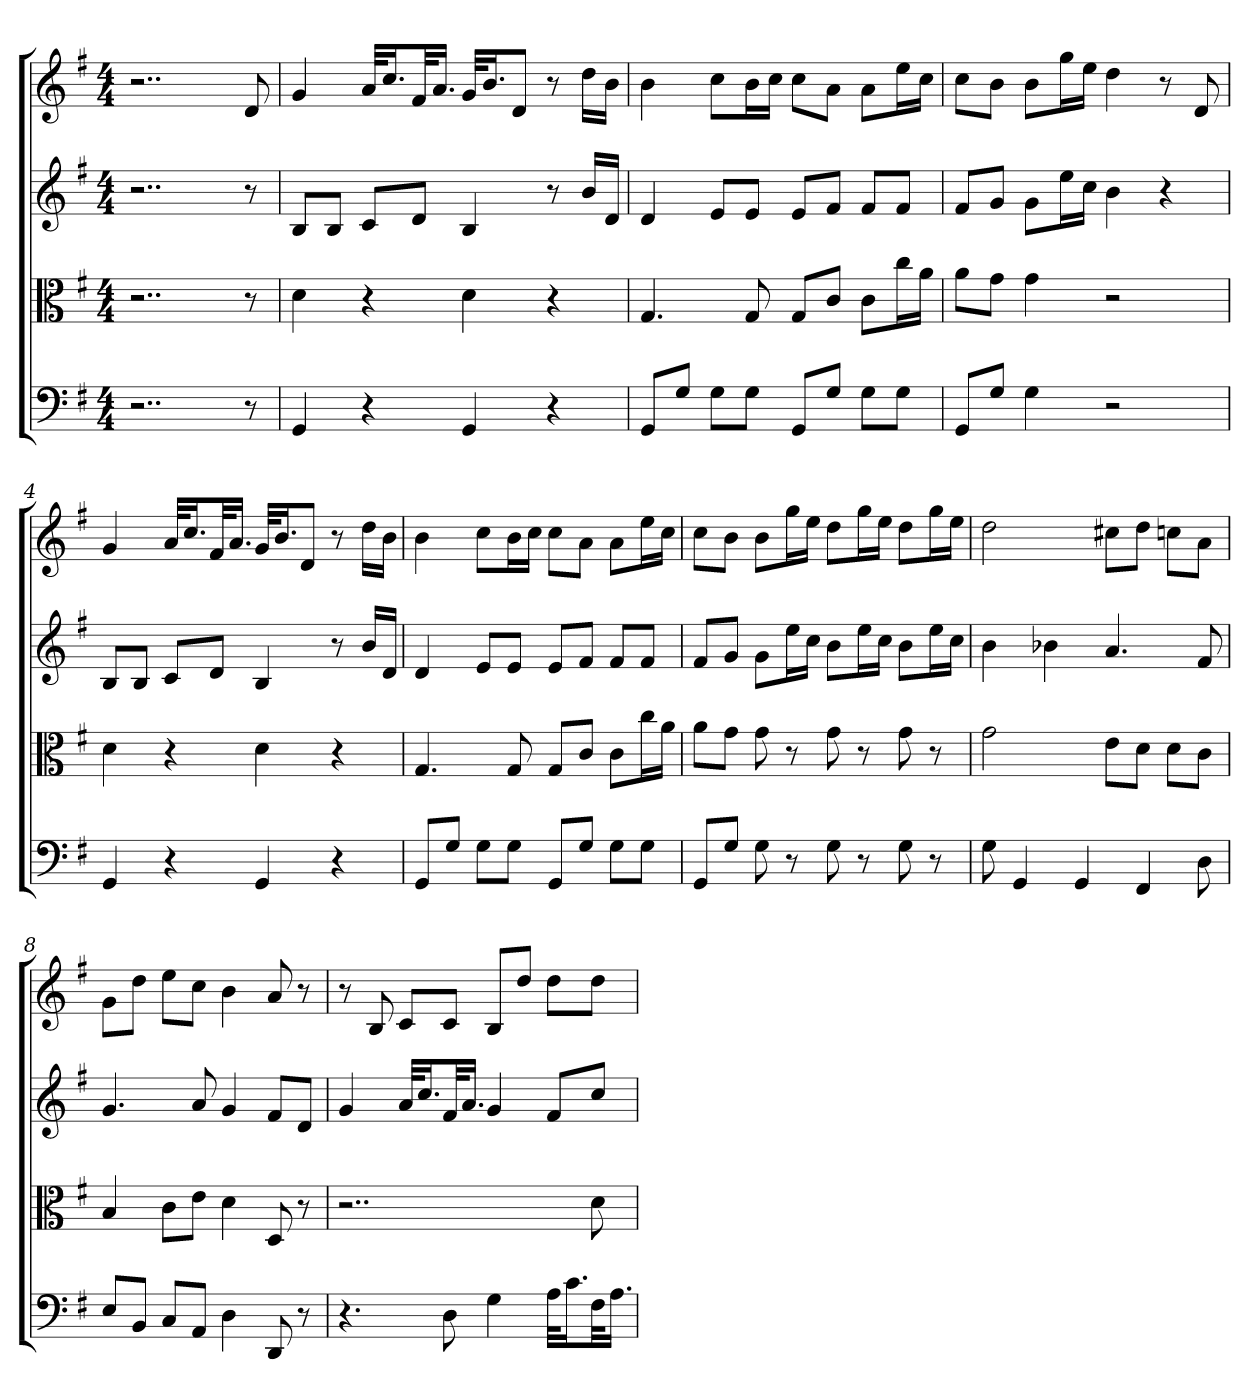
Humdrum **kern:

**kern	**kern	**kern	**kern
*part4	*part3	*part2	*part1
*staff4	*staff3	*staff2	*staff1
*clefF4	*clefC3	*	*
*k[f#]	*k[f#]	*k[f#]	*k[f#]
*G:	*G:	*G:	*G:
*M4/4	*M4/4	*M4/4	*M4/4
=	=	=	=
2..r	2..r	2..r	2..r
8r	8r	8r	8d
=1	=1	=1	=1
4GG	4d	8BL	4g
.	.	8BJ	.
4r	4r	8cL	32aKLL
.	.	.	16.ccJ
.	.	8dJ	32f#KL
.	.	.	16.aJJ
4GG	4d	4B	32gKLL
.	.	.	16.bJ
.	.	.	8dJ
4r	4r	8r	8r
.	.	16bLL	16ddLL
.	.	16dJJ	16bJJ
=2	=2	=2	=2
8GG/L	4.G	4d	4b
8G/J	.	.	.
8G\L	.	8eL	8ccL
8G\J	8G	8eJ	16bL
.	.	.	16ccJJ
8GG/L	8G/L	8eL	8ccL
8G/J	8c/J	8f#J	8aJ
8G\L	8c\L	8f#L	8aL
8G\J	16cc\L	8f#J	16eeL
.	16a\JJ	.	16ccJJ
=3	=3	=3	=3
8GG/L	8a\L	8f#L	8ccL
8G/J	8g\J	8gJ	8bJ
4G	4g	8gL	8bL
.	.	16eeL	16ggL
.	.	16ccJJ	16eeJJ
2r	2r	4b	4dd
.	.	4r	8r
.	.	.	8d
=4	=4	=4	=4
4GG	4d	8BL	4g
.	.	8BJ	.
4r	4r	8cL	32aKLL
.	.	.	16.ccJ
.	.	8dJ	32f#KL
.	.	.	16.aJJ
4GG	4d	4B	32gKLL
.	.	.	16.bJ
.	.	.	8dJ
4r	4r	8r	8r
.	.	16bLL	16ddLL
.	.	16dJJ	16bJJ
=5	=5	=5	=5
8GG/L	4.G	4d	4b
8G/J	.	.	.
8G\L	.	8eL	8ccL
8G\J	8G	8eJ	16bL
.	.	.	16ccJJ
8GG/L	8G/L	8eL	8ccL
8G/J	8c/J	8f#J	8aJ
8G\L	8c\L	8f#L	8aL
8G\J	16cc\L	8f#J	16eeL
.	16a\JJ	.	16ccJJ
=6	=6	=6	=6
8GG/L	8a\L	8f#L	8ccL
8G/J	8g\J	8gJ	8bJ
8G	8g	8gL	8bL
8r	8r	16eeL	16ggL
.	.	16ccJJ	16eeJJ
8G	8g	8bL	8ddL
8r	8r	16eeL	16ggL
.	.	16ccJJ	16eeJJ
8G	8g	8bL	8ddL
8r	8r	16eeL	16ggL
.	.	16ccJJ	16eeJJ
=7	=7	=7	=7
8G	2g	4b	2dd
4GG	.	.	.
.	.	4b-X	.
4GG	.	.	.
.	8e\L	4.a	8cc#XL
4FF#	8d\J	.	8ddJ
.	8d\L	.	8ccnL
8D	8c\J	8f#	8aJ
=8	=8	=8	=8
8E/L	4B	4.g	8gL
8BB/J	.	.	8ddJ
8C/L	8c\L	.	8eeL
8AA/J	8e\J	8a	8ccJ
4D	4d	4g	4b
8DD	8D	8f#L	8a
8r	8r	8dJ	8r
=9	=9	=9	=9
4.r	2..r	4g	8r
.	.	.	8B
.	.	32aKLL	8cL
.	.	16.ccJ	.
8D	.	32f#KL	8cJ
.	.	16.aJJ	.
4G	.	4g	8BL
.	.	.	8ddJ
32A\KLL	.	8f#L	8ddL
16.c\J	.	.	.
32F#\KL	8d	8ccJ	8ddJ
16.A\JJ	.	.	.
=	=	=	=
*-	*-	*-	*-
